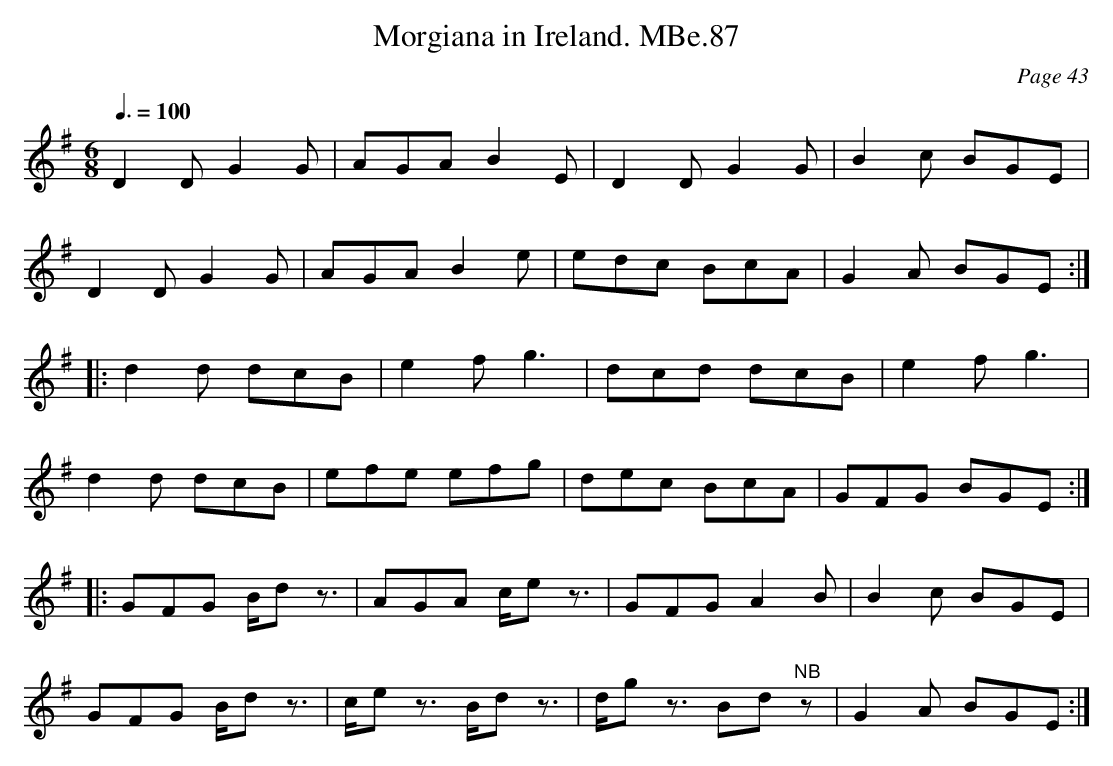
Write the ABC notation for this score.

X:1
C:Page 43
T:Morgiana in Ireland. MBe.87
M:6/8
L:1/16
Q:3/8=100
K:G
D4 D2 G4 G2|A2G2A2 B4 E2|D4 D2 G4 G2|B4 c2 B2G2E2|
D4 D2 G4 G2|A2G2A2 B4 e2|e2d2c2 B2c2A2|G4 A2 B2G2E2:|
|:d4 d2 d2c2B2|e4 f2 g6|d2c2d2 d2c2B2|e4 f2 g6|
d4 d2 d2c2B2|e2f2e2 e2f2g2|d2e2c2 B2c2A2|G2F2G2 B2G2E2:|
|:G2F2G2 Bd2 z3|A2G2A2 ce2 z3|G2F2G2 A4 B2|B4 c2 B2G2E2|
G2F2G2 Bd2 z3|ce2 z3 Bd2 z3|dg2 z3 B2d2"^NB"z2|G4 A2 B2G2E2:|
